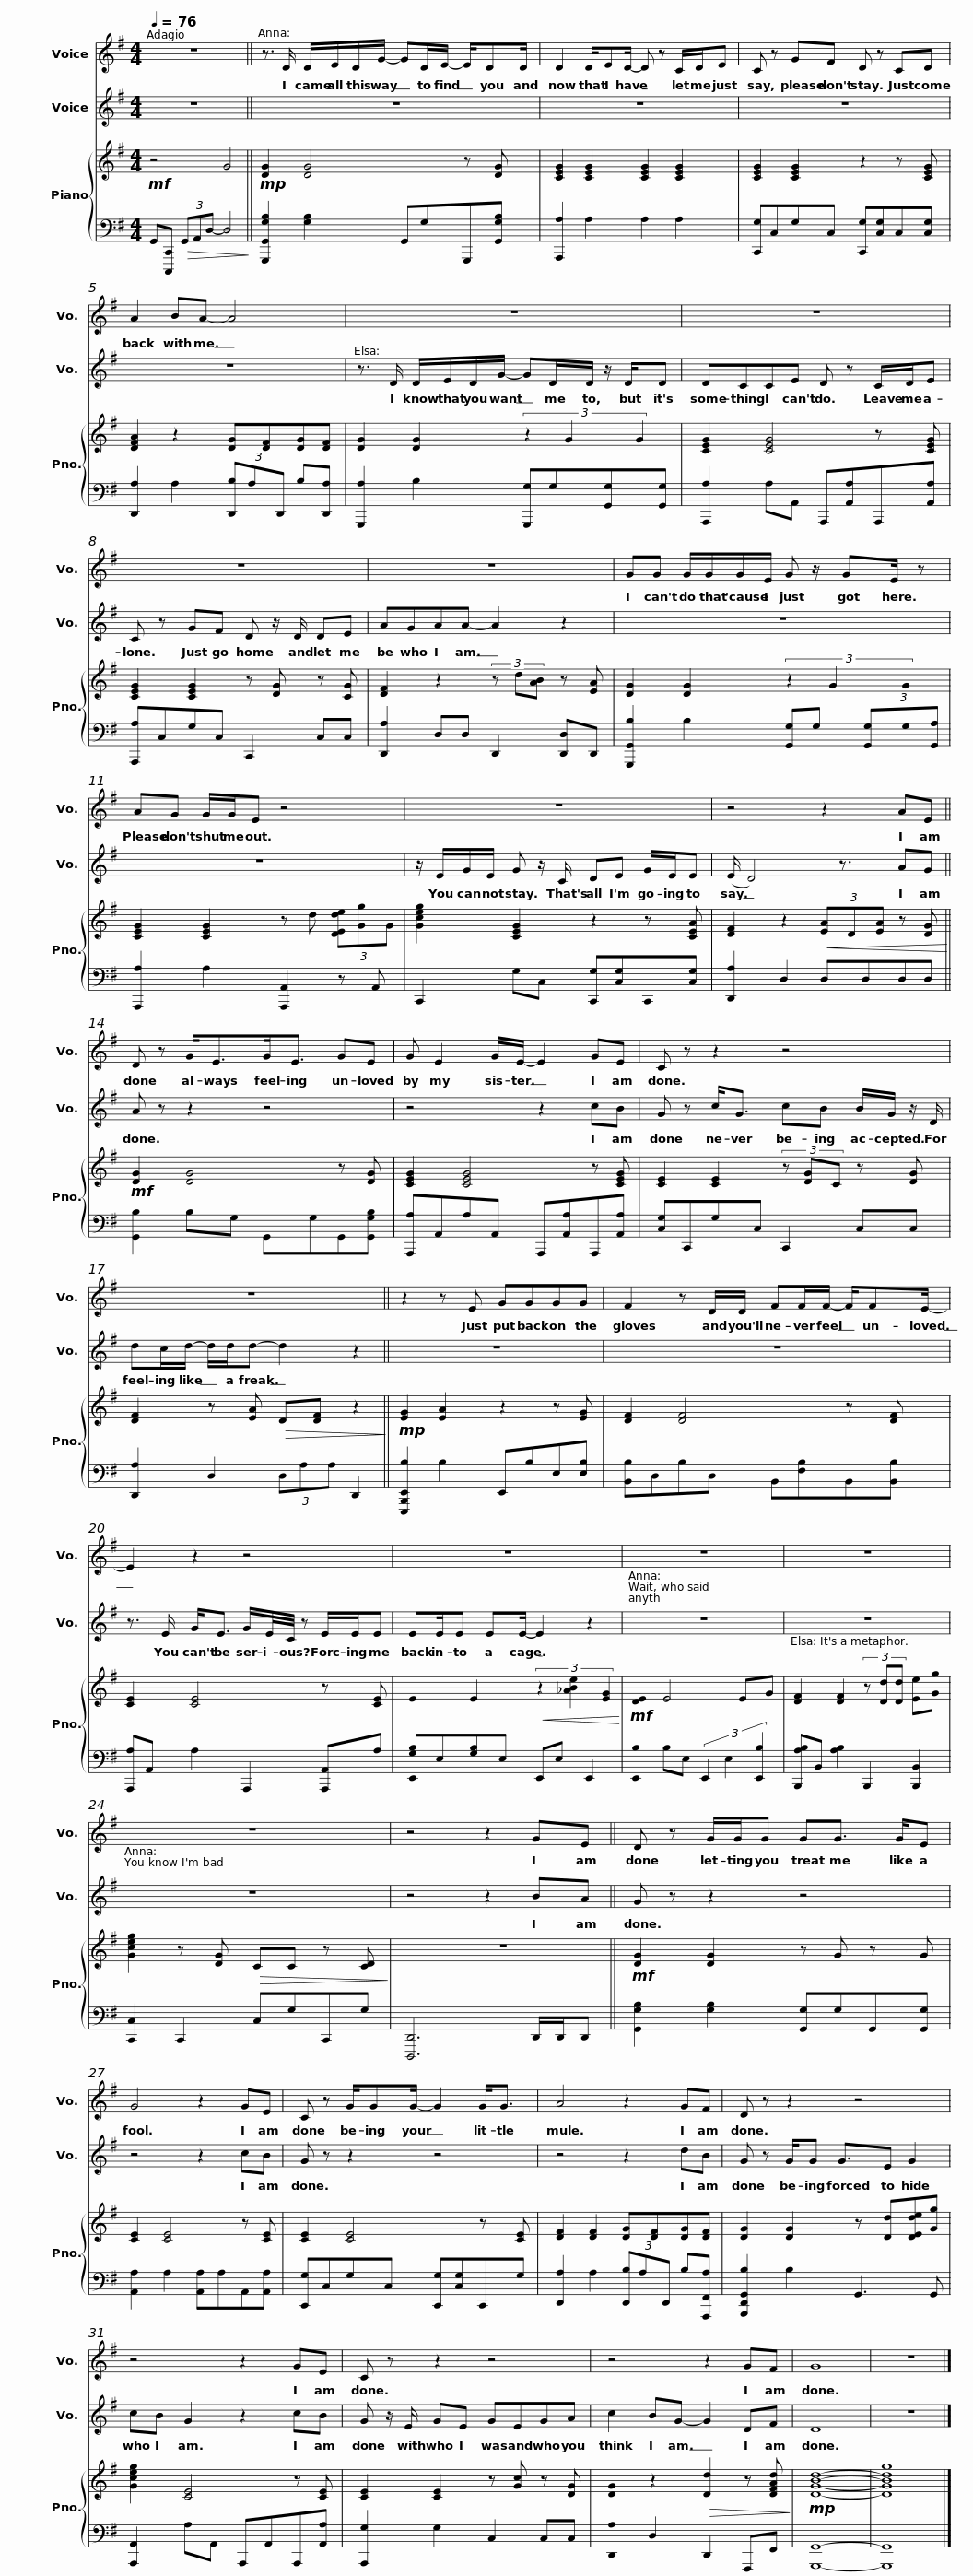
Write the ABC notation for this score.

X:1
%%score 1 2 { 3 | 4 }
L:1/8
Q:1/4=76
M:4/4
I:linebreak $
K:G
V:1 treble
V:2 treble
V:3 treble
V:4 bass
V:1
 z8 || z3/2 D/ D/E/D/G/- GD/E/- E/DD/ | D2 D/ED/- D z C/D/E |$ C z GF D z CD | A2 BA- A4 |$ %5
 z8 | z8 |$ z8 | z8 |$ GG G/G/G/E/ G z/ GE/ z | %10
 AG G/G/E z4 |$ z8 | z4 z2 AE ||$ D z G<EG<E GE | G E2 G/E/- E2 GE |$ %15
 C z z2 z4 | z8 || z2 z E GGGG |$ F2 z D/D/ FF/F/- F/FE/- | E2 z2 z4 |$ %20
 z8 | z8 | z8 | z8 |$ z4 z2 GE || %25
 D z G/G/G GG3/2 G/E | G4 z2 GE |$ C z G/GG/- G2 G<G | A4 z2 GF | D z z2 z4 |$ %30
 z4 z2 GE | C z z2 z4 | z4 z2 GF | G8 | z8 |] %35
V:2
 z8 || z8 | z8 |$ z8 | z8 |$ %5
 z3/2 D/ D/E/D/G/- GD/D/ z/ D/D | DCCE D z C/D/E |$ C z GF D z/ D/ DE | AGAA- A2 z2 |$ z8 | %10
 z8 |$ z/ E/G/E/ G z/ C/ DE G/E/E | (E/ D4) z3/2 AG ||$ A z z2 z4 | z4 z2 cB |$ %15
 G z c<G cB B/G/ z/ D/ | dc/d/- d/d/d- d2 z2 || z8 |$ z8 | z3/2 E/ G<E G/E/4C/4 z E/E/E |$ %20
 EE/E EE/- E2 z2 | z8 | z8 | z8 |$ z4 z2 BA || %25
 G z z2 z4 | z4 z2 cB |$ G z z2 z4 | z4 z2 dB | G z G/G G3/2E G2 |$ %30
 cB G2 z2 cB | G z/ E/ GE GEGA | c2 BG- G2 DF | D8 | z8 |] %35
V:3
!mf! z4 G4 ||!mp! [DG]2 [DG]4 z [DG] | [CEG]2 [CEG]2 [CEG]2 [CEG]2 |$ [CEG]2 [CEG]2 z2 z [CEG] | [DFA]2 z2 [DG][DF][DG][DF] |$ %5
 [DG]2 [DG]2 (3z2 G2 G2 | [CEG]2 [CEG]4 z [CEG] |$ [CEG]2 [CEG]2 z [DG] z [CG] | [DF]2 z2 (3z d[AB] z [EA] |$ [DG]2 [DG]2 (3z2 G2 G2 | %10
 [CEG]2 [CEG]2 z d (3[DEde][Gg]G |$ [Gceg]2 [CEG]2 z2 z [CEA] | [DF]2 z2!<(! (3[EA]D[EA] z [DG]!<)! ||$!mf! [DG]2 [DG]4 z [DG] | [CEG]2 [CEG]4 z [CEG] |$ %15
 [CE]2 [CE]2 (3z [DG]C z [DG] | [DF]2 z [EA]!>(! D[DF] z2!>)! ||!mp! [EG]2 [EA]2 z2 z [EG] |$ [DF]2 [DF]4 z [DF] | [CE]2 [CE]4 z [CE] |$ %20
 E2 E2!<(! (3z2 [_ABe]2 [EG]2!<)! |!mf! [DE]2 E4 EG | [DF]2 [DF]2 (3z [Dd][Dd] [Ee][Gg] | [Gceg]2 z [DG]!>(! CC z [CD]!>)! |$ z8 || %25
!mf! [DG]2 [DG]2 z G z G | [CE]2 [CE]4 z [CE] |$ [CE]2 [CE]4 z [CE] | [DF]2 [DF]2 [DG][DF][DG][DF] | [DG]2 [DG]2 z [Dd][DEde][Gg] |$ %30
 [Gceg]2 [CE]4 z [CE] | [CE]2 [CE]2 z [Gc] z [DG] | [DG]2 z2!>(! [Dd]2 z [DFAd]!>)! |!mp! [DGBd]8- | [DGBdg]8 |] %35
V:4
 G,,[C,,,C,,]!>(! (3G,,A,,D,- D,4!>)! || [G,,,G,,G,B,]2 [G,B,]2 G,,G,G,,,[G,,G,B,] | [A,,,A,]2 A,2 A,2 A,2 |$ [C,,G,]C,G,C, [C,,G,][C,G,]C,[C,G,] | [D,,A,]2 A,2 (3[D,,B,]A,D,, B,[D,,A,] |$ %5
 [G,,,A,]2 B,2 [G,,,G,]G,[G,,G,][G,,G,] | [A,,,A,]2 A,A,, A,,,[A,,A,]A,,,[A,,A,] |$ [A,,,A,]C,G,C, C,,2 C,C, | [D,,A,]2 D,D, D,,2 [D,,D,]D,, |$ [G,,,G,,B,]2 B,2 [G,,G,]G, (3[G,,G,]G,[G,,A,] | %10
 [A,,,A,]2 A,2 [A,,,A,,]2 z A,, |$ C,,2 G,C, [C,,G,][C,G,]C,,[C,G,] | [D,,A,]2 D,2 D,D,D,D, ||$ [G,,B,]2 B,G, G,,G,G,,[G,,G,B,] | [A,,,A,]A,,A,A,, A,,,[A,,A,]A,,,[A,,A,] |$ %15
 [C,G,]C,,G,C, C,,2 C,C, | [D,,A,]2 D,2 (3D,A,A, D,,2 || [E,,,B,,,E,,B,]2 B,2 E,,B,E,[E,B,] |$ [B,,B,]D,B,D, B,,[F,B,]B,,[B,,B,] | [A,,,A,]A,, A,2 A,,,2 [A,,,A,,]A, |$ %20
 [E,,G,B,]E,[G,B,]E, E,,E, E,,2 | [E,,B,]2 B,E, (3E,,2 E,2 [E,,B,]2 | [B,,,A,B,]B,, [A,B,]2 B,,,2 [B,,,B,,]2 | [C,,C,]2 C,,2 C,G,C,,G, |$ [D,,,D,,]6 D,,/D,,/D,, || %25
 [G,,G,B,]2 [G,B,]2 [G,,G,]G,G,,[G,,G,] | [A,,A,]2 A,2 [A,,A,]A,A,,[A,,A,] |$ [C,,G,]C,G,C, [C,,G,][C,G,]C,,G, | [D,,A,]2 A,2 (3[D,,B,]A,D,, B,[F,,,F,,A,] | [G,,,D,,G,,B,]2 B,2 G,,3 G,, |$ %30
 [A,,,A,,]2 A,A,, A,,,A,,A,,,[A,,A,] | [A,,,G,]2 G,2 C,2 C,C, | [D,,A,]2 D,2 D,,2 F,,,F,, | [G,,,G,,]8- | [G,,,G,,]8 |] %35
